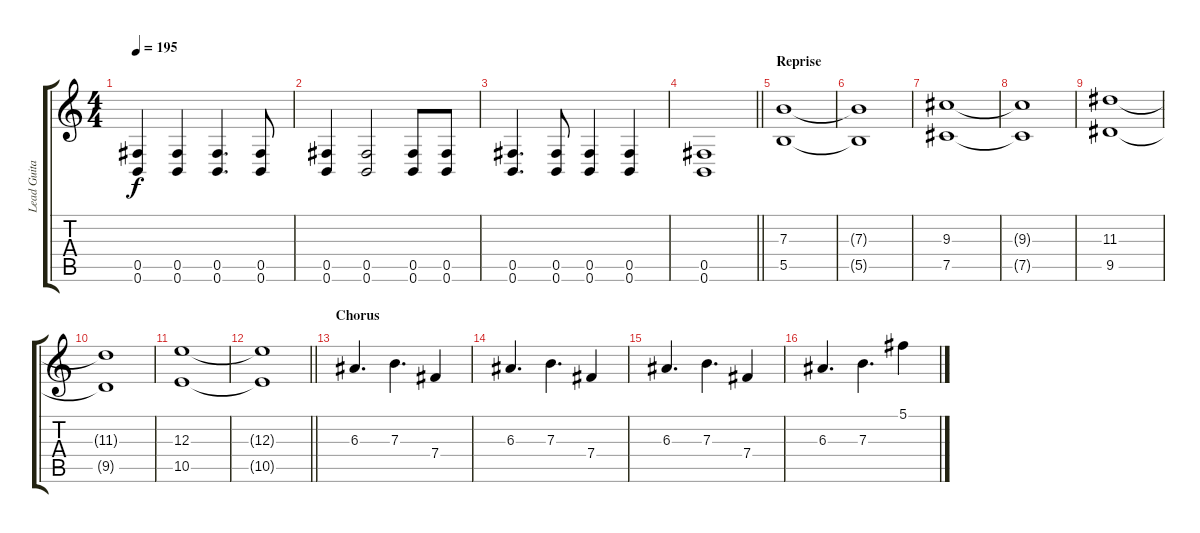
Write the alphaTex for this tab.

\track ("Lead Guitar" "Lead Guita") {instrument distortionguitar}
\staff {score tabs}
\tuning (Db4 Ab3 E3 B2 Gb2 B1) {hide}
\ts (4 4)
\tempo 195
\clef g2
\ks c
(0.5{t} 0.6{t}).4{dy f} (0.5 0.6).4 (0.5 0.6).4{d} (0.5 0.6).8 |
(0.5 0.6).4 (0.5 0.6).2 (0.5 0.6).8 (0.5 0.6).8 |
(0.5 0.6).4{d} (0.5 0.6).8 (0.5 0.6).4 (0.5 0.6).4 |
\barLineRight lightlight
(0.5 0.6).1 |
\section ("" "Reprise")
(7.3 5.5).1 |
(7.3{t} 5.5{t}).1 |
(9.3 7.5).1 |
(9.3{t} 7.5{t}).1 |
(11.3 9.5).1 |
(11.3{t} 9.5{t}).1 |
(12.3 10.5).1 |
\barLineRight lightlight
(12.3{t} 10.5{t}).1 |
\section ("" "Chorus")
6.3.4{d} 7.3.4{d} 7.4.4 |
6.3.4{d} 7.3.4{d} 7.4.4 |
6.3.4{d} 7.3.4{d} 7.4.4 |
6.3.4{d} 7.3.4{d} 5.1.4
